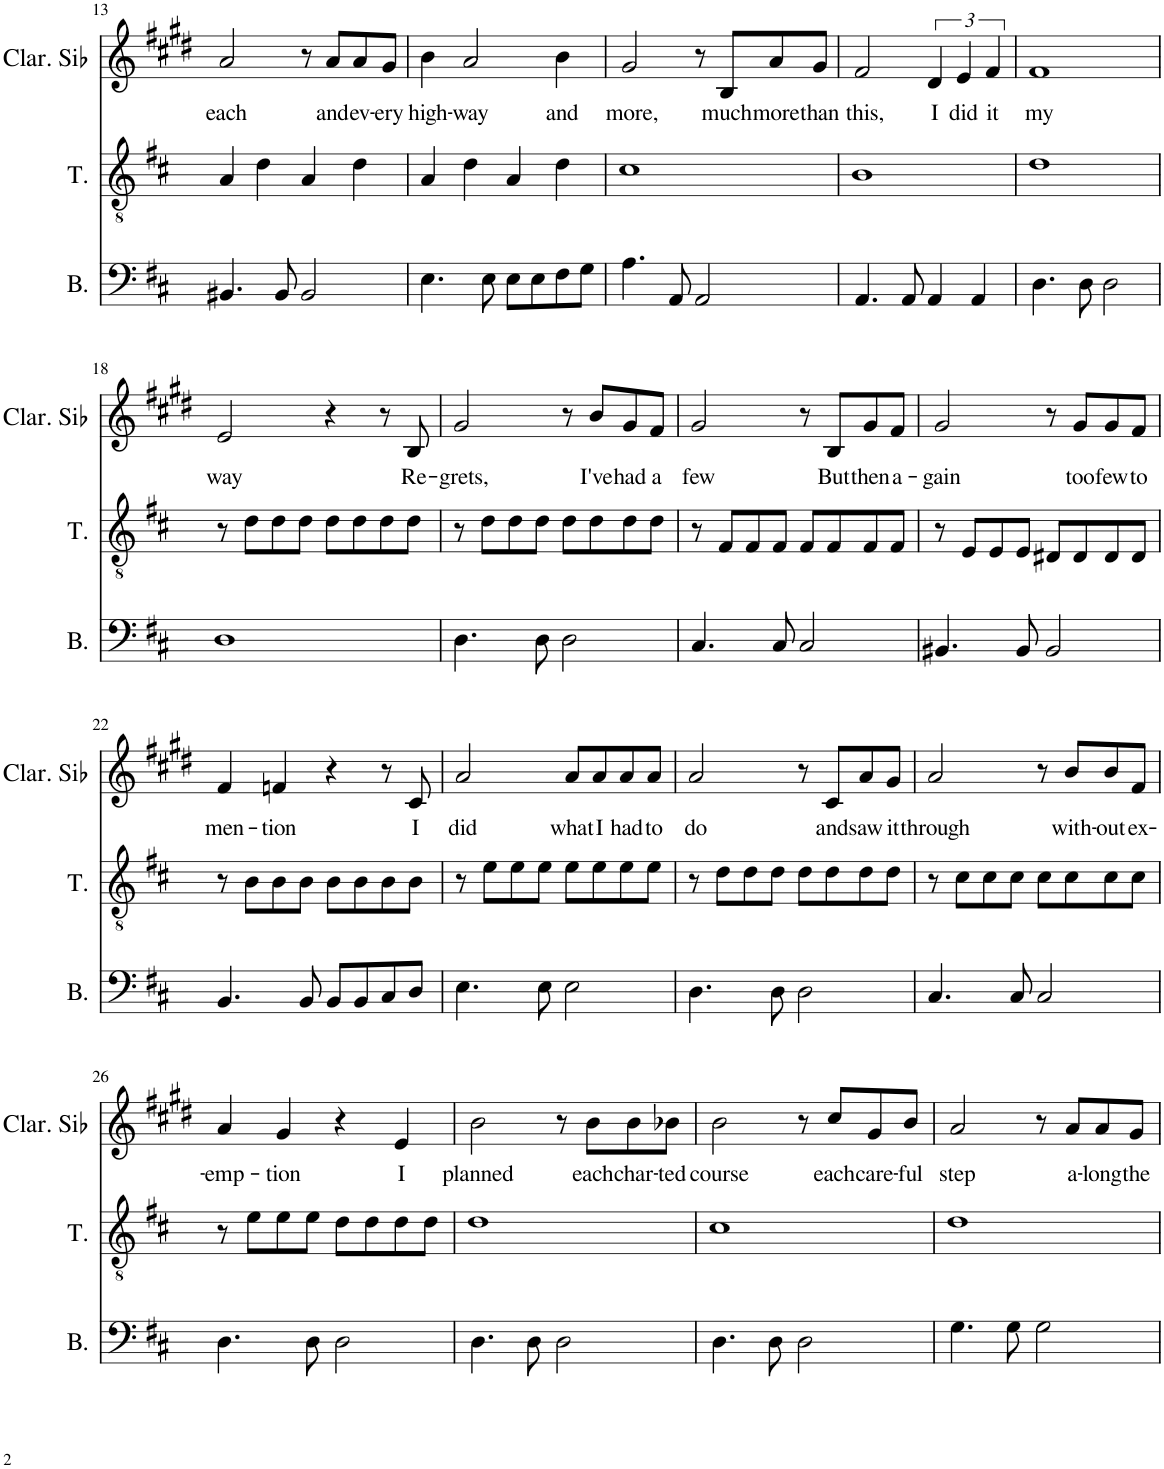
**kern	**kern	**kern	**text
*part3	*part2	*part1	*part1
*staff3	*staff2	*staff1	*staff1
*I"Bass	*I"Tenor	*I"Clarinette en Sib	*
*I'B.	*I'T.	*I'Clar. Sib	*
!!LO:PB:g=z
*clefF4	*clefGv2	*clefG2	*
*	*	*Trd1c2	*
*k[f#c#]	*k[f#c#]	*k[f#c#g#d#]	*
*M4/4	*M4/4	*M4/4	*
=13	=13	=13	=13
!	!	!	!LO:LY:b
4.BB#X/	4A/	2a/	each
.	4d\	.	.
8BB#/	.	.	.
2BB#/	4A/	8r	.
!	!	!	!LO:LY:b
.	.	8a/L	and
!	!	!	!LO:LY:b
.	4d\	8a/	ev-
!	!	!	!LO:LY:b
.	.	8g#/J	-ery
=14	=14	=14	=14
!	!	!	!LO:LY:b
4.E\	4A/	4b\	high-
!	!	!	!LO:LY:b
.	4d\	2a/	-way
8E\	.	.	.
8E\L	4A/	.	.
8E\	.	.	.
!	!	!	!LO:LY:b
8F#\	4d\	4b\	and
8G\J	.	.	.
=15	=15	=15	=15
!	!	!	!LO:LY:b
4.A\	1c#	2g#/	more,
8AA/	.	.	.
2AA/	.	8r	.
!	!	!	!LO:LY:b
.	.	8B/L	much
!	!	!	!LO:LY:b
.	.	8a/	more
!	!	!	!LO:LY:b
.	.	8g#/J	than
=16	=16	=16	=16
!	!	!	!LO:LY:b
4.AA/	1B	2f#/	this,
8AA/	.	.	.
!	!	!	!LO:LY:b
4AA/	.	6d#/	I
!	!	!	!LO:LY:b
.	.	6e/	did
4AA/	.	.	.
!	!	!	!LO:LY:b
.	.	6f#/	it
=17	=17	=17	=17
!	!	!	!LO:LY:b
4.D\	1d	1f#	my
8D\	.	.	.
2D\	.	.	.
!!LO:LB:g=z
=18	=18	=18	=18
!	!	!	!LO:LY:b
1D	8r	2e/	way
.	8d\L	.	.
.	8d\	.	.
.	8d\J	.	.
.	8d\L	4r	.
.	8d\	.	.
.	8d\	8r	.
!	!	!	!LO:LY:b
.	8d\J	8B/	Re-
=19	=19	=19	=19
!	!	!	!LO:LY:b
4.D\	8r	2g#/	-grets,
.	8d\L	.	.
.	8d\	.	.
8D\	8d\J	.	.
2D\	8d\L	8r	.
!	!	!	!LO:LY:b
.	8d\	8b/L	I've
!	!	!	!LO:LY:b
.	8d\	8g#/	had
!	!	!	!LO:LY:b
.	8d\J	8f#/J	a
=20	=20	=20	=20
!	!	!	!LO:LY:b
4.C#/	8r	2g#/	few
.	8F#/L	.	.
.	8F#/	.	.
8C#/	8F#/J	.	.
2C#/	8F#/L	8r	.
!	!	!	!LO:LY:b
.	8F#/	8B/L	But
!	!	!	!LO:LY:b
.	8F#/	8g#/	then
!	!	!	!LO:LY:b
.	8F#/J	8f#/J	a-
=21	=21	=21	=21
!	!	!	!LO:LY:b
4.BB#X/	8r	2g#/	-gain
.	8E/L	.	.
.	8E/	.	.
8BB#/	8E/J	.	.
2BB#/	8D#X/L	8r	.
!	!	!	!LO:LY:b
.	8D#/	8g#/L	too
!	!	!	!LO:LY:b
.	8D#/	8g#/	few
!	!	!	!LO:LY:b
.	8D#/J	8f#/J	to
!!LO:LB:g=z
=22	=22	=22	=22
!	!	!	!LO:LY:b
4.BB/	8r	4f#/	men-
.	8B\L	.	.
!	!	!	!LO:LY:b
.	8B\	4fn/	-tion
8BB/	8B\J	.	.
8BB/L	8B\L	4r	.
8BB/	8B\	.	.
8C#/	8B\	8r	.
!	!	!	!LO:LY:b
8D/J	8B\J	8c#/	I
=23	=23	=23	=23
!	!	!	!LO:LY:b
4.E\	8r	2a/	did
.	8e\L	.	.
.	8e\	.	.
8E\	8e\J	.	.
!	!	!	!LO:LY:b
2E\	8e\L	8a/L	what
!	!	!	!LO:LY:b
.	8e\	8a/	I
!	!	!	!LO:LY:b
.	8e\	8a/	had
!	!	!	!LO:LY:b
.	8e\J	8a/J	to
=24	=24	=24	=24
!	!	!	!LO:LY:b
4.D\	8r	2a/	do
.	8d\L	.	.
.	8d\	.	.
8D\	8d\J	.	.
2D\	8d\L	8r	.
!	!	!	!LO:LY:b
.	8d\	8c#/L	and
!	!	!	!LO:LY:b
.	8d\	8a/	saw
!	!	!	!LO:LY:b
.	8d\J	8g#/J	it
=25	=25	=25	=25
!	!	!	!LO:LY:b
4.C#/	8r	2a/	through
.	8c#\L	.	.
.	8c#\	.	.
8C#/	8c#\J	.	.
2C#/	8c#\L	8r	.
!	!	!	!LO:LY:b
.	8c#\	8b/L	with-
!	!	!	!LO:LY:b
.	8c#\	8b/	-out
!	!	!	!LO:LY:b
.	8c#\J	8f#/J	ex-
!!LO:LB:g=z
=26	=26	=26	=26
!	!	!	!LO:LY:b
4.D\	8r	4a/	-emp-
.	8e\L	.	.
!	!	!	!LO:LY:b
.	8e\	4g#/	-tion
8D\	8e\J	.	.
2D\	8d\L	4r	.
.	8d\	.	.
!	!	!	!LO:LY:b
.	8d\	4e/	I
.	8d\J	.	.
=27	=27	=27	=27
!	!	!	!LO:LY:b
4.D\	1d	2b\	planned
8D\	.	.	.
2D\	.	8r	.
!	!	!	!LO:LY:b
.	.	8b\L	each
!	!	!	!LO:LY:b
.	.	8b\	char-
!	!	!	!LO:LY:b
.	.	8b-X\J	-ted
=28	=28	=28	=28
!	!	!	!LO:LY:b
4.D\	1c#	2b\	course
8D\	.	.	.
2D\	.	8r	.
!	!	!	!LO:LY:b
.	.	8cc#/L	each
!	!	!	!LO:LY:b
.	.	8g#/	care-
!	!	!	!LO:LY:b
.	.	8b/J	-ful
=29	=29	=29	=29
!	!	!	!LO:LY:b
4.G\	1d	2a/	step
8G\	.	.	.
2G\	.	8r	.
!	!	!	!LO:LY:b
.	.	8a/L	a-
!	!	!	!LO:LY:b
.	.	8a/	-long
!	!	!	!LO:LY:b
.	.	8g#/J	the
=	=	=	=
*-	*-	*-	*-
